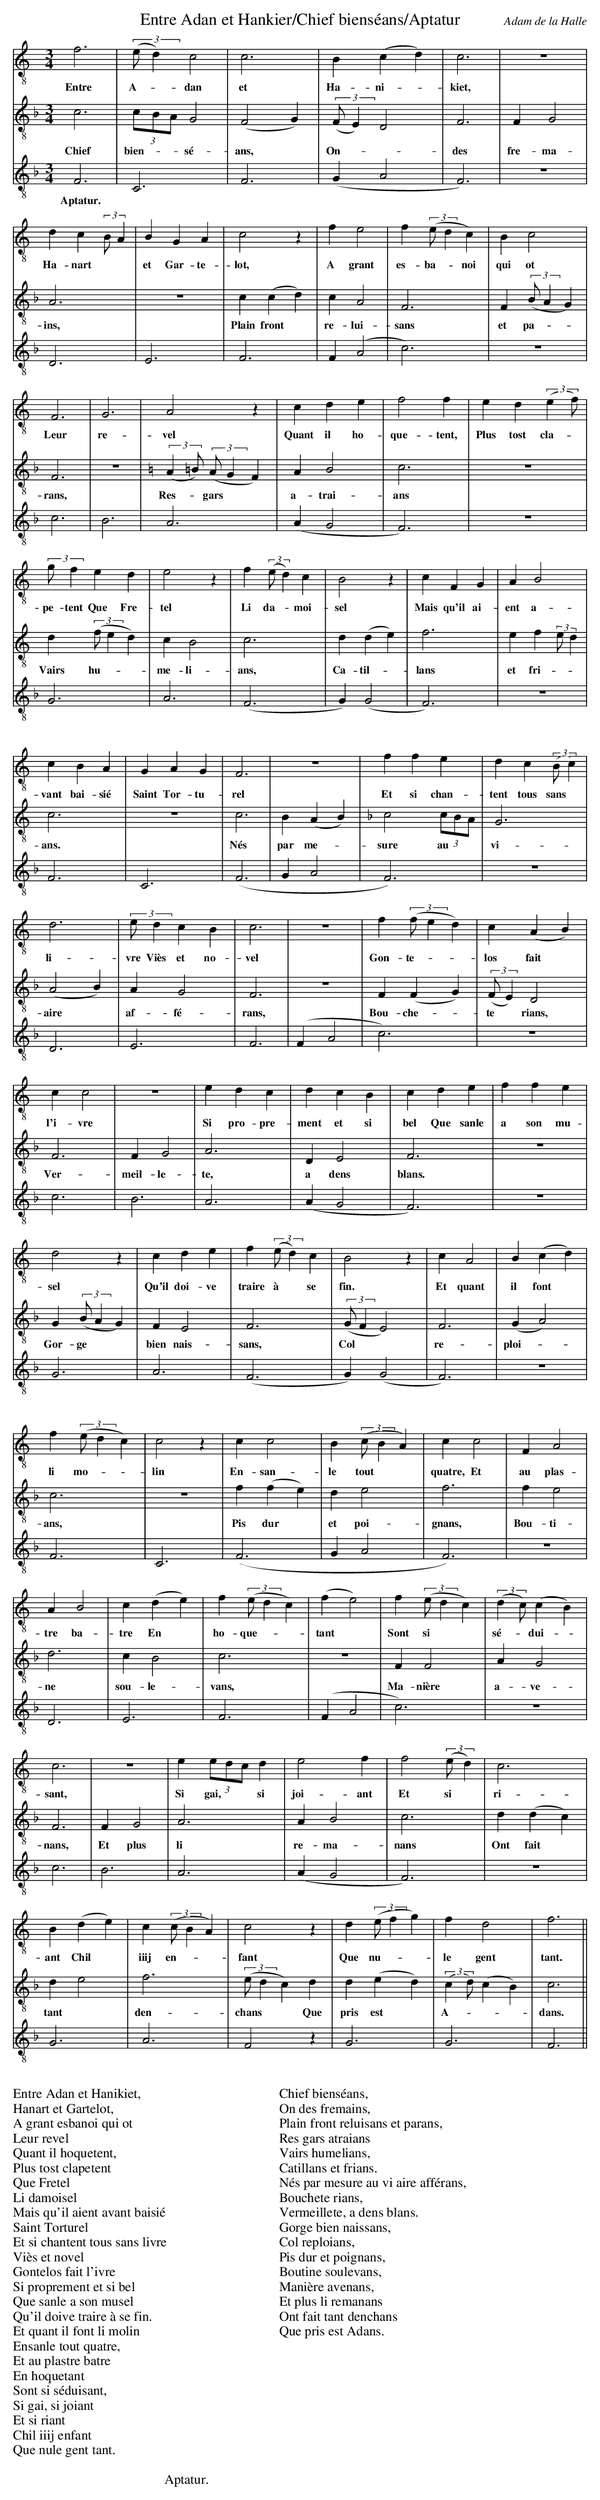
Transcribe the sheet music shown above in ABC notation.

X:1
T:Entre Adan et Hankier/Chief bienséans/Aptatur
C:Adam de la Halle
M:3/4
L:1/4
Q:1/4=130
K:F Lydian
V:1 clef=treble_8
V:2 clef=treble_8
V:3 clef=treble_8
[V:1]
[K:C] F3| ((3:2:2E/D)  C2|C3 | B, (CD)| C3 |z3|
w:  Entre       A-*   dan et   Ha- ni-*kiet,
    D  C (3:2:2B,/A,| B,  G, A,| C2 z| F  E2 | F ((3:2:2E/D  C)| B, C2 |
w: Ha-nart**          et Gar-te- lot,  A grant es-      ba-*noi qui ot
    F,3 | G,3 | A,2 z| C   D  E | F2   F  |  E   D ((3:2:2EF/)|
w:  Leur  re-   vel  Quant il ho-que-tent, Plus tost      cla-*
    (3:2:2G/F   E   D | E2 z | F ((3:2:2E/D) C | B,2 z | C     F,  G,| A, B,2|
w:    pe-tent  Que Fre-tel     Li       da-*moi- sel    Mais qu'il ai-ent  a-
    C    B,  A,| G,    A,  G,|F,3 |z3| F   F   E | D    C ((3:2:2B,/C)|
w: vant bai-sié Saint Tor-tu- rel      Et si chan-tent tous      sans*
   D3 |(3:2:2E/ D   C  B,| C3 |z3| F ((3:2:2F/ED) | C (A,B,)|
w: li-     vre Viès et no- vel     Gon-     te-** los fait*
    C  C2 |z3| E   D  C | D   C  B, | C   D   E |  F  F   E |
w: l'i-vre    Si pro-pre-ment et si  bel Que sanle a son mu-
    D2 z | C     D  E | F ((3:2:2E/D) C | B,2 z | C A,2 | B, (CD) |
w:  sel  Qu'il doi-ve traire       à* se fin.   Et quant  il font*
    F ((3:2:2E/DC) | C2 z | C C2 |  B, ((3:2:2C/B,A,)| C      C2 | F, A,2 |
w: li        mo-**  lin    En-san-le          tout**  quatre, Et  au  plas-
   A, B,2 | C  (DE)| F ((3:2:2E/DC)|(FE2)|  F ((3:2:2E/DC)|((3:2:2DC/) (CB,)|
w:tre ba-  tre  En* ho-       que-** tant* Sont      si**        sé-*   dui-*
   C3 | z3 | E (3E/D/C/ D | E2  F | F2 ((3:2:2E/D)| C3|
w:sant,      Si  gai,** si joi-ant  Et        si*   ri-
    B, (DE) |  C  ((3:2:2C/B,A,)| C2 z | D ((3:2:2E/FG) |F D2 | F3 ||
w: ant Chil* iiij        en-** 	 fant   Que       nu-** le gent tant.
[V:2]
[K:F] C3 |(3C/B,/A,/ G,2 |(F,2G,)|((3:2:2F,/E,) D,2|F,3| F, G,2 |
w:  Chief   bien-**  sé-   ans,*         On-**	    des fre-ma-
    A,3 | z3 | C    (CD) | C  A,2| F,3 | F, ((3:2:2B,/A,G,)|
w:  ins,     Plain front* re-lui-  sans  et        pa-**
    F,3 | z3 |[K:C]((3:2:2A,=B,/) ((3:2:2A,/G,F,)|A, B,2| C3 | z3 |
w: rans,                 Res-*	         gars**   a-trai-ans
   D ((3:2:2F/ED)| C  B,2 |C3 | D  (DE)| F3 | E   F (3:2:2E/D|
w:Vairs      hu-** me-li-  ans, Ca-til-*lans  et fri-**
    C3 | z3| C3 | B, (A,B,)| [K:F] C2 (3C/B,/A,/| G,3|
w:  ans.    Nés  par  me-*  sure        au**      vi-
  (A,2B,)| A, G,2 | F,3 |z3| F, (F,G,)|((3:2:2F,/E,)  D,2 |
w: aire*   af-fé-   rans,   Bou- che-*        te*    rians,
    F,3 | F,  G,2 |A,3| D, E,2| F,3 |z3|
w:  Ver- meil-le-  te,  a  dens blans.
    G, ((3:2:2B,/A,G,)| F,  E,2 | F,3 | ((3:2:2G,/F,E,2)|F,3|(G,A,2)|
w: Gor-       ge**     bien nais-sans,         Col**	 re-  ploi-*
    C3 |z3| F  (FE)| D   E2| F3 |   F  E2|
w:  ans,   Pis dur*  et	poi-gnans, Bou-ti-
    D3 | C  B,2 | C3 |z3| F,  F,2 |A, G,2|
w: ne	sou-le-  vans,    Ma-nière a- ve-
    F,3 | F,  G,2 |A,3| A, B,2| C3 | D  (DC) |
w: nans,  Et plus  li re-ma-nans    Ont fait*
    D E2 | F3 |((3:2:2E/DC)    D |  D  (ED)| ((3:2:2CD/) (CB,) |C3 ||
w: tant* den-         chans** Que pris est*	A-***          dans.
[V:3]
[K:F] F,3 | C,3 | F,3 |(G,  A,2|F,3)| z3 |
w:    Aptatur. ~ ~ ~ ~ ~
      D,3 | E,3 | F,3 | F, (A,2|C3) | z3 |
      C3  | B,3 | A,3 |(A,  G,2|F,3)| z3 |
      G,3 | A,3 |(F,3 | G,)(G,2|F,3)| z3 |
      F,3 | C,3 |(F,3 | G,  A,2|F,3)| z3 |
      D,3 | E,3 | F,3 |(F,  A,2|C3) | z3 |
      C3  | B,3 | A,3 |(A,  G,2|F,3)| z3 |
      G,3 | A,3 |(F,3 | G,)(G,2|F,3)| z3 |
      F,3 | C,3 |(F,3 | G,  A,2|F,3)| z3 |
      D,3 | E,3 | F,3 |(F,  A,2|C3) | z3 |
      C3  | B,3 | A,3 |(A,  G,2|F,3)| z3 |
      G,3 | A,3 | F,2 z | G,3 | G,3 | F,3 ||
W:
W:Entre Adan et Hanikiet,
W:Hanart et Gartelot,
W:A grant esbanoi qui ot
W: Leur revel
W:Quant il hoquetent,
W:Plus tost clapetent
W: Que Fretel
W: Li damoisel
W:Mais qu'il aient avant baisié
W: Saint Torturel
W:Et si chantent tous sans livre
W: Viès et novel
W:Gontelos fait l'ivre
W:Si proprement et si bel
W:Que sanle a son musel
W:Qu'il doive traire à se fin.
W:Et quant il font li molin
W:Ensanle tout quatre,
W:Et au plastre batre
W: En hoquetant
W:Sont si séduisant,
W:Si gai, si joiant
W: Et si riant
W:Chil iiij enfant
W:Que nule gent tant.
W:
W:
W: Chief bienséans,
W: On des fremains,
W:Plain front reluisans et parans,
W: Res gars atraians
W: Vairs humelians,
W: Catillans et frians.
W:Nés par mesure au vi aire afférans,
W: Bouchete rians,
W: Vermeillete, a dens blans.
W: Gorge bien naissans,
W: Col reploians,
W: Pis dur et poignans,
W: Boutine soulevans,
W: Manière avenans,
W: Et plus li remanans
W: Ont fait tant denchans
W: Que pris est Adans.
W:
W:
W:
W:
W:
W:
W:
W:
W:
W:Aptatur.
